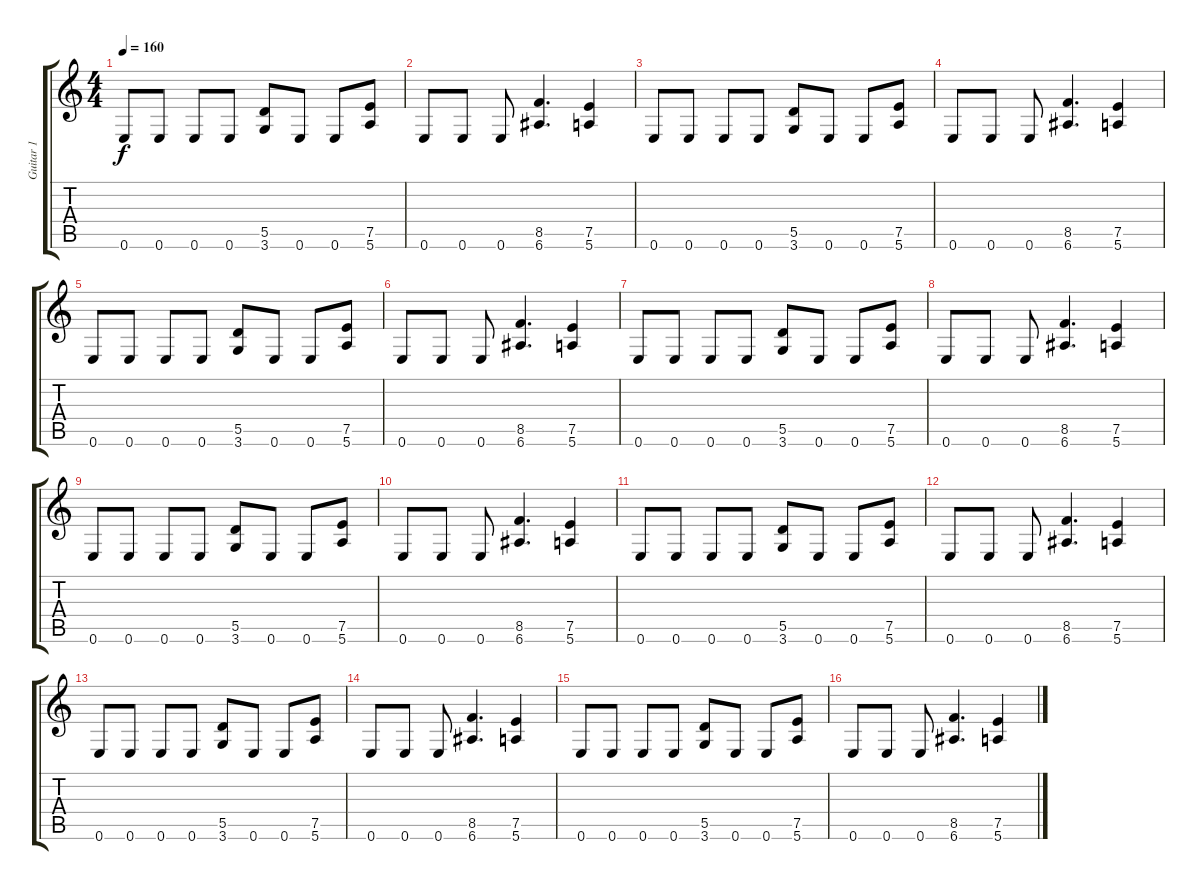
\track ("Guitar 1" "Guitar 1") {instrument distortionguitar}
\staff {score tabs}
\tuning (E4 B3 G3 D3 A2 E2) {hide}
\ts (4 4)
\tempo 160
\clef g2
\ks c
0.6.8{dy f} 0.6.8 0.6.8 0.6.8 (5.5 3.6).8 0.6.8 0.6.8 (7.5 5.6).8 |
0.6.8 0.6.8 0.6.8 (8.5 6.6).4{d} (7.5 5.6).4 |
0.6.8 0.6.8 0.6.8 0.6.8 (5.5 3.6).8 0.6.8 0.6.8 (7.5 5.6).8 |
0.6.8 0.6.8 0.6.8 (8.5 6.6).4{d} (7.5 5.6).4 |
0.6.8 0.6.8 0.6.8 0.6.8 (5.5 3.6).8 0.6.8 0.6.8 (7.5 5.6).8 |
0.6.8 0.6.8 0.6.8 (8.5 6.6).4{d} (7.5 5.6).4 |
0.6.8 0.6.8 0.6.8 0.6.8 (5.5 3.6).8 0.6.8 0.6.8 (7.5 5.6).8 |
0.6.8 0.6.8 0.6.8 (8.5 6.6).4{d} (7.5 5.6).4 |
0.6.8 0.6.8 0.6.8 0.6.8 (5.5 3.6).8 0.6.8 0.6.8 (7.5 5.6).8 |
0.6.8 0.6.8 0.6.8 (8.5 6.6).4{d} (7.5 5.6).4 |
0.6.8 0.6.8 0.6.8 0.6.8 (5.5 3.6).8 0.6.8 0.6.8 (7.5 5.6).8 |
0.6.8 0.6.8 0.6.8 (8.5 6.6).4{d} (7.5 5.6).4 |
0.6.8 0.6.8 0.6.8 0.6.8 (5.5 3.6).8 0.6.8 0.6.8 (7.5 5.6).8 |
0.6.8 0.6.8 0.6.8 (8.5 6.6).4{d} (7.5 5.6).4 |
0.6.8 0.6.8 0.6.8 0.6.8 (5.5 3.6).8 0.6.8 0.6.8 (7.5 5.6).8 |
0.6.8 0.6.8 0.6.8 (8.5 6.6).4{d} (7.5 5.6).4
